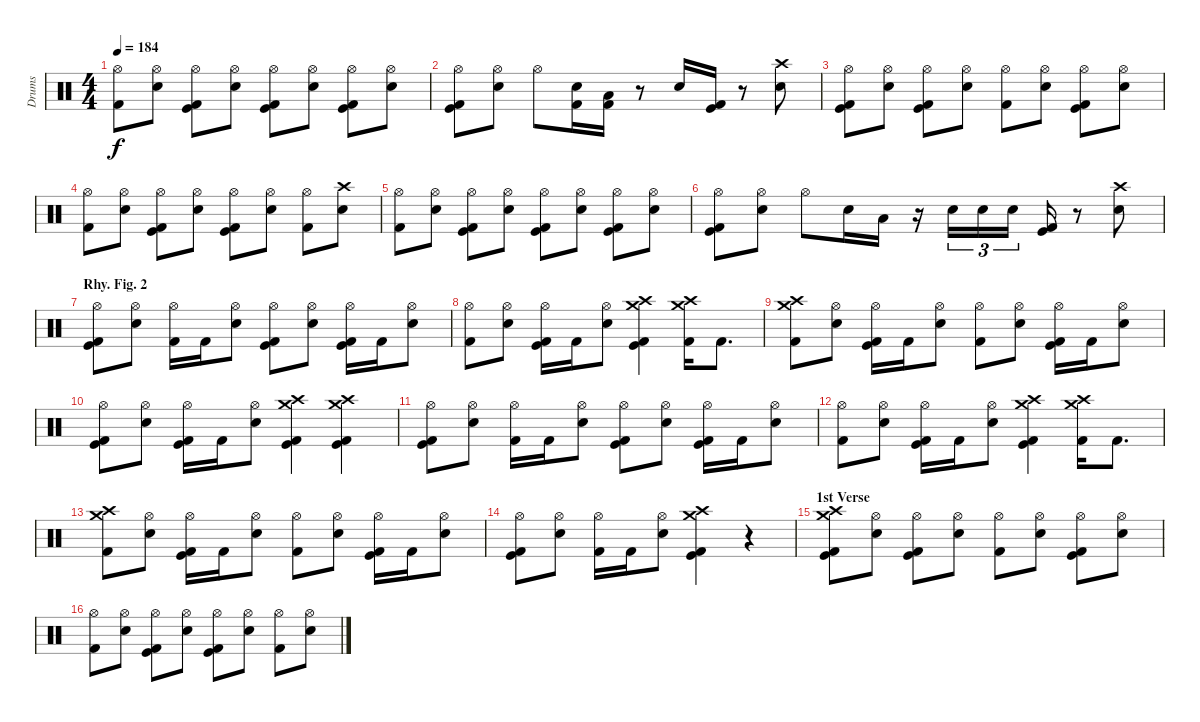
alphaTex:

\track ("Drums" "Drums") {instrument percussion}
\staff {score}
\articulation defaults
\ts (4 4)
\tempo 184
\clef neutral
\ks c
("Hi-Hat (open)" "Kick (hit) 2").8{dy f} ("Hi-Hat (open)" "Snare (hit) 2").8 ("Hi-Hat (open)" "Kick (hit)" "Kick (hit) 2").8 ("Hi-Hat (open)" "Snare (hit) 2").8 ("Hi-Hat (open)" "Kick (hit)" "Kick (hit) 2").8 ("Hi-Hat (open)" "Snare (hit) 2").8 ("Hi-Hat (open)" "Kick (hit)" "Kick (hit) 2").8 ("Hi-Hat (open)" "Snare (hit) 2").8 |
("Hi-Hat (open)" "Kick (hit)" "Kick (hit) 2").8 ("Hi-Hat (open)" "Snare (hit) 2").8 "Hi-Hat (open)".8 ("Snare (hit) 2" "Kick (hit) 2").16 ("Low Tom (hit)" "Kick (hit) 2").16 r.8 "Snare (hit) 2".16 ("Kick (hit)" "Kick (hit) 2").16 r.8 ("Crash high (hit)" "Snare (hit) 2").8 |
("Hi-Hat (open)" "Kick (hit)" "Kick (hit) 2").8 ("Hi-Hat (open)" "Snare (hit) 2").8 ("Hi-Hat (open)" "Kick (hit)" "Kick (hit) 2").8 ("Hi-Hat (open)" "Snare (hit) 2").8 ("Hi-Hat (open)" "Kick (hit) 2").8 ("Hi-Hat (open)" "Snare (hit) 2").8 ("Hi-Hat (open)" "Kick (hit)" "Kick (hit) 2").8 ("Hi-Hat (open)" "Snare (hit) 2").8 |
("Hi-Hat (open)" "Kick (hit) 2").8 ("Hi-Hat (open)" "Snare (hit) 2").8 ("Hi-Hat (open)" "Kick (hit)" "Kick (hit) 2").8 ("Hi-Hat (open)" "Snare (hit) 2").8 ("Hi-Hat (open)" "Kick (hit)" "Kick (hit) 2").8 ("Hi-Hat (open)" "Snare (hit) 2").8 ("Hi-Hat (open)" "Kick (hit) 2").8 ("Crash high (hit)" "Snare (hit) 2").8 |
("Hi-Hat (open)" "Kick (hit) 2").8 ("Hi-Hat (open)" "Snare (hit) 2").8 ("Hi-Hat (open)" "Kick (hit)" "Kick (hit) 2").8 ("Hi-Hat (open)" "Snare (hit) 2").8 ("Hi-Hat (open)" "Kick (hit)" "Kick (hit) 2").8 ("Hi-Hat (open)" "Snare (hit) 2").8 ("Hi-Hat (open)" "Kick (hit)" "Kick (hit) 2").8 ("Hi-Hat (open)" "Snare (hit) 2").8 |
("Hi-Hat (open)" "Kick (hit)" "Kick (hit) 2").8 ("Hi-Hat (open)" "Snare (hit) 2").8 "Hi-Hat (open)".8 "Snare (hit) 2".16 "Low Tom (hit)".16 r.16 "Snare (hit) 2".16{tu (3 2)} "Snare (hit) 2".16{tu (3 2)} "Snare (hit) 2".16{tu (3 2)} ("Kick (hit)" "Kick (hit) 2").16 r.8 ("Crash high (hit)" "Snare (hit) 2").8 |
\section ("" "Rhy. Fig. 2")
("Hi-Hat (open)" "Kick (hit)" "Kick (hit) 2").8 ("Hi-Hat (open)" "Snare (hit) 2").8 ("Hi-Hat (open)" "Kick (hit) 2").16 "Kick (hit) 2".16 ("Hi-Hat (open)" "Snare (hit) 2").8 ("Hi-Hat (open)" "Kick (hit)" "Kick (hit) 2").8 ("Hi-Hat (open)" "Snare (hit) 2").8 ("Hi-Hat (open)" "Kick (hit)" "Kick (hit) 2").16 "Kick (hit) 2".16 ("Hi-Hat (open)" "Snare (hit) 2").8 |
("Hi-Hat (open)" "Kick (hit) 2").8 ("Hi-Hat (open)" "Snare (hit) 2").8 ("Hi-Hat (open)" "Kick (hit)" "Kick (hit) 2").16 "Kick (hit) 2".16 ("Hi-Hat (open)" "Snare (hit) 2").8 ("Crash high (hit)" "Crash medium (hit)" "Kick (hit)" "Kick (hit) 2").4 ("Crash high (hit)" "Crash medium (hit)" "Kick (hit) 2").16 "Kick (hit) 2".8{d} |
("Crash high (hit)" "Crash medium (hit)" "Kick (hit) 2").8 ("Hi-Hat (open)" "Snare (hit) 2").8 ("Hi-Hat (open)" "Kick (hit)" "Kick (hit) 2").16 "Kick (hit) 2".16 ("Hi-Hat (open)" "Snare (hit) 2").8 ("Hi-Hat (open)" "Kick (hit) 2").8 ("Hi-Hat (open)" "Snare (hit) 2").8 ("Hi-Hat (open)" "Kick (hit)" "Kick (hit) 2").16 "Kick (hit) 2".16 ("Hi-Hat (open)" "Snare (hit) 2").8 |
("Hi-Hat (open)" "Kick (hit)" "Kick (hit) 2").8 ("Hi-Hat (open)" "Snare (hit) 2").8 ("Hi-Hat (open)" "Kick (hit)" "Kick (hit) 2").16 "Kick (hit) 2".16 ("Hi-Hat (open)" "Snare (hit) 2").8 ("Crash high (hit)" "Crash medium (hit)" "Kick (hit)" "Kick (hit) 2").4 ("Crash high (hit)" "Crash medium (hit)" "Kick (hit)" "Kick (hit) 2").4 |
("Hi-Hat (open)" "Kick (hit)" "Kick (hit) 2").8 ("Hi-Hat (open)" "Snare (hit) 2").8 ("Hi-Hat (open)" "Kick (hit) 2").16 "Kick (hit) 2".16 ("Hi-Hat (open)" "Snare (hit) 2").8 ("Hi-Hat (open)" "Kick (hit)" "Kick (hit) 2").8 ("Hi-Hat (open)" "Snare (hit) 2").8 ("Hi-Hat (open)" "Kick (hit)" "Kick (hit) 2").16 "Kick (hit) 2".16 ("Hi-Hat (open)" "Snare (hit) 2").8 |
("Hi-Hat (open)" "Kick (hit) 2").8 ("Hi-Hat (open)" "Snare (hit) 2").8 ("Hi-Hat (open)" "Kick (hit)" "Kick (hit) 2").16 "Kick (hit) 2".16 ("Hi-Hat (open)" "Snare (hit) 2").8 ("Crash high (hit)" "Crash medium (hit)" "Kick (hit)" "Kick (hit) 2").4 ("Crash high (hit)" "Crash medium (hit)" "Kick (hit) 2").16 "Kick (hit) 2".8{d} |
("Crash high (hit)" "Crash medium (hit)" "Kick (hit) 2").8 ("Hi-Hat (open)" "Snare (hit) 2").8 ("Hi-Hat (open)" "Kick (hit)" "Kick (hit) 2").16 "Kick (hit) 2".16 ("Hi-Hat (open)" "Snare (hit) 2").8 ("Hi-Hat (open)" "Kick (hit) 2").8 ("Hi-Hat (open)" "Snare (hit) 2").8 ("Hi-Hat (open)" "Kick (hit)" "Kick (hit) 2").16 "Kick (hit) 2".16 ("Hi-Hat (open)" "Snare (hit) 2").8 |
("Hi-Hat (open)" "Kick (hit)" "Kick (hit) 2").8 ("Hi-Hat (open)" "Snare (hit) 2").8 ("Hi-Hat (open)" "Kick (hit) 2").16 "Kick (hit) 2".16 ("Hi-Hat (open)" "Snare (hit) 2").8 ("Crash high (hit)" "Crash medium (hit)" "Kick (hit)" "Kick (hit) 2").4 r.4 |
\section ("" "1st Verse")
("Crash high (hit)" "Crash medium (hit)" "Kick (hit)" "Kick (hit) 2").8 ("Hi-Hat (open)" "Snare (hit) 2").8 ("Hi-Hat (open)" "Kick (hit)" "Kick (hit) 2").8 ("Hi-Hat (open)" "Snare (hit) 2").8 ("Hi-Hat (open)" "Kick (hit) 2").8 ("Hi-Hat (open)" "Snare (hit) 2").8 ("Hi-Hat (open)" "Kick (hit)" "Kick (hit) 2").8 ("Hi-Hat (open)" "Snare (hit) 2").8 |
("Hi-Hat (open)" "Kick (hit) 2").8 ("Hi-Hat (open)" "Snare (hit) 2").8 ("Hi-Hat (open)" "Kick (hit)" "Kick (hit) 2").8 ("Hi-Hat (open)" "Snare (hit) 2").8 ("Hi-Hat (open)" "Kick (hit)" "Kick (hit) 2").8 ("Hi-Hat (open)" "Snare (hit) 2").8 ("Hi-Hat (open)" "Kick (hit) 2").8 ("Hi-Hat (open)" "Snare (hit) 2").8
